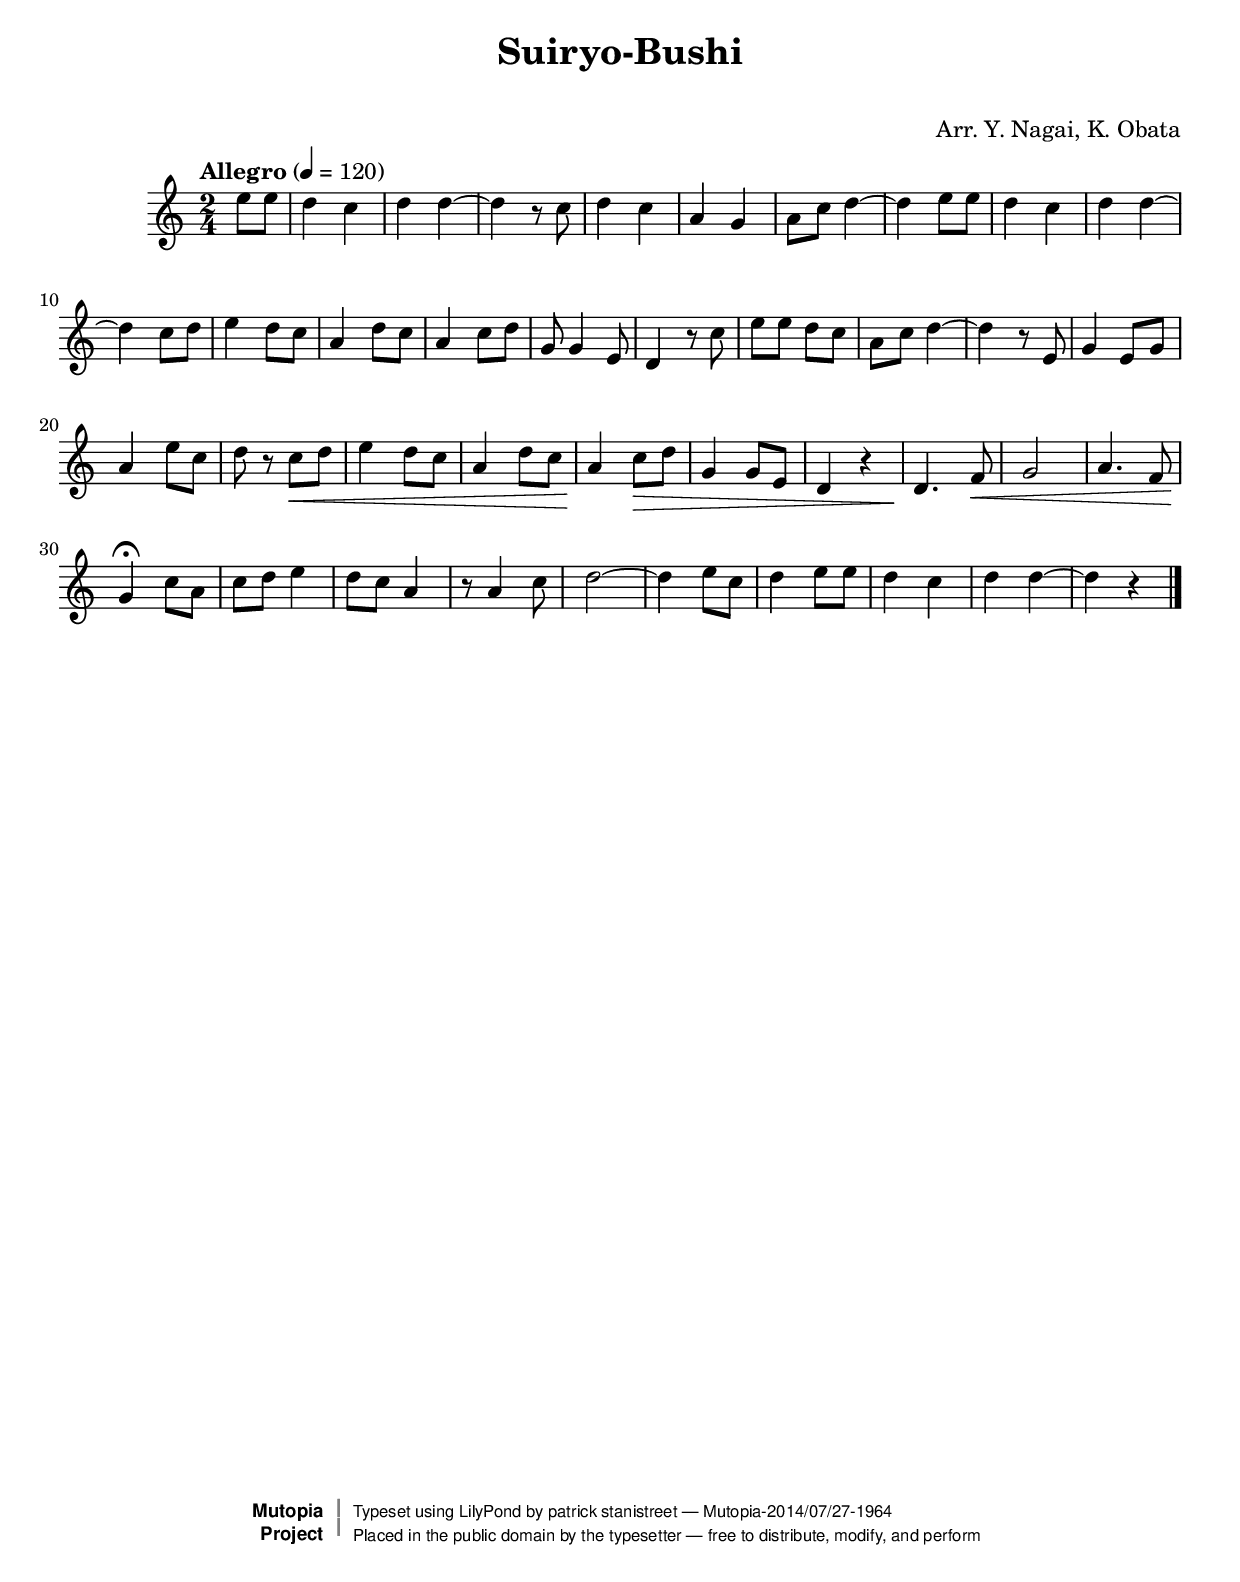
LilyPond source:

\version "2.19.7"

tsfooter = \markup {
\column {
  \line {"Arranged by:  Nagai, Iwai and Obata, Kenhachiro"}
  \line {"Source:  Seiyo gakufu Nihon zokkyokushu,  pub. Miki Shoten, Osaka, 1895."}
  \line {"English title:  \"A Collection of Japanese Popular Music.\""}
  \line {"Copyright Public Domain  Typeset by Tom Potter 2007"}
  \line {"http://www.daisyfield.com/music/"}
}
}

\paper {
  top-margin = 2 \cm
  bottom-margin = 2 \cm
%  oddFooterMarkup = \tsfooter
}


\header {
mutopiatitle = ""    %  if not set taken from title field
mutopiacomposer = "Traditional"
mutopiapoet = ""    %  
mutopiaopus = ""    %  
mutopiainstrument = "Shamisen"
date = ""    %  optional - date piece composed
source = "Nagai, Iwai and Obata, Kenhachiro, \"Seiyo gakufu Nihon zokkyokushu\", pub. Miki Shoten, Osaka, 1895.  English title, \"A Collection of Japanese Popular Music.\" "
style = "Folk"
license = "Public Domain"
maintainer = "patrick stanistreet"
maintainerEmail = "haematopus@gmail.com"
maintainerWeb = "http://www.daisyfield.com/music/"
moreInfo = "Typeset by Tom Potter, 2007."  

title = "Suiryo-Bushi"
subtitle = "  "      %
composer = "Arr. Y. Nagai, K. Obata"

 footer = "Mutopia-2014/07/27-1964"
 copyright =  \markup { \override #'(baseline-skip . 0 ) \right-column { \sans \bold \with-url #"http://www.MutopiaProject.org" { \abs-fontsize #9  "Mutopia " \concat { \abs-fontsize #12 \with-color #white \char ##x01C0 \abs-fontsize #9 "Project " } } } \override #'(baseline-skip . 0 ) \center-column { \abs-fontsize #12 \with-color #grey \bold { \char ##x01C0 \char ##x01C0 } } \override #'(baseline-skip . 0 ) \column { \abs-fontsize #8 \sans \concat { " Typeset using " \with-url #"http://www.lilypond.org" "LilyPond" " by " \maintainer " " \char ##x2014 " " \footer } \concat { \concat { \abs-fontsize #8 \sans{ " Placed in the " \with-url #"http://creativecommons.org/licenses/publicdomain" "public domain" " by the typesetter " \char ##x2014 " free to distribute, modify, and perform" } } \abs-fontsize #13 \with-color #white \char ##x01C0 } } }
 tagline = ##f
}


shamisenOne =  {
\partial 4 e''8  [ e''8 ] | 
%\partial 4 e''8 -\markup{\bold {Allegro} } \f [ e''8 ] | 
% 1
    d''4 c''4 | 
% 2
    d''4 d''4 ~ | 
% 3
    d''4 r8 c''8  | 
% 4
    d''4 c''4 | 
% 5
    a'4 g'4 | 
% 6
    a'8 [ c''8 ] d''4 ~ | 
% 7
    d''4 e''8  [ e''8 ] | 
% 8
    d''4 c''4 | 
% 9
    d''4 d''4 ~ | 
\barNumberCheck #10
    d''4 c''8  [ d''8 ] | 
% 11
    e''4 d''8 [ c''8 ] | 
% 12
    a'4 d''8 [ c''8 ] | 
% 13
    a'4 c''8 [ d''8 ] | 
% 14
    g'8 g'4 e'8 | 
% 15
    d'4 r8 c''8  | 
% 16
    e''8 [ e''8 ] d''8 [ c''8 ] | 
% 17
    a'8 [ c''8 ] d''4 ~ | 
% 18
    d''4 r8 e'8  | 
% 19
    g'4 e'8 [ g'8 ] | 
\barNumberCheck #20
    a'4 e''8 [ c''8 ] | 
% 21
    d''8 r8 c''8 \< [ d''8 ] | 
% 22
    e''4 d''8 [ c''8 ] | 
% 23
    a'4 d''8 [ c''8 ] | 
% 24
    a'4 \! c''8 \> [ d''8 ] | 
% 25
    g'4 g'8 [ e'8 ] | 
% 26
    d'4 r4 | 
% 27
    d'4. \! f'8 \< | 
% 28
    g'2 | 
% 29
    a'4. f'8 | 
\barNumberCheck #30
%    | \barNumberCheck #30
    g'4 \! ^\fermata c''8  [ a'8 ] | 
% 31
    c''8 [ d''8 ] e''4 | 
% 32
    d''8 [ c''8 ] a'4 | 
% 33
    r8 a'4 c''8 | 
% 34
    d''2 ~ | 
% 35
    d''4 e''8 [ c''8 ] | 
% 36
    d''4 e''8 [ e''8 ] | 
% 37
    d''4 c''4 | 
% 38
    d''4 d''4 ~ | 
% 39
    d''4 r4 
\bar "|."
}


% The score definition
\score  {
\new Staff <<
    \time 2/4 
    \clef "treble"
    \key c \major
    \tempo "Allegro"  4 = 120
    \transposition c      %  guitar
    \set Staff.midiInstrument = "shamisen"
    \shamisenOne
>>

\layout  { }
\midi  { }
}

